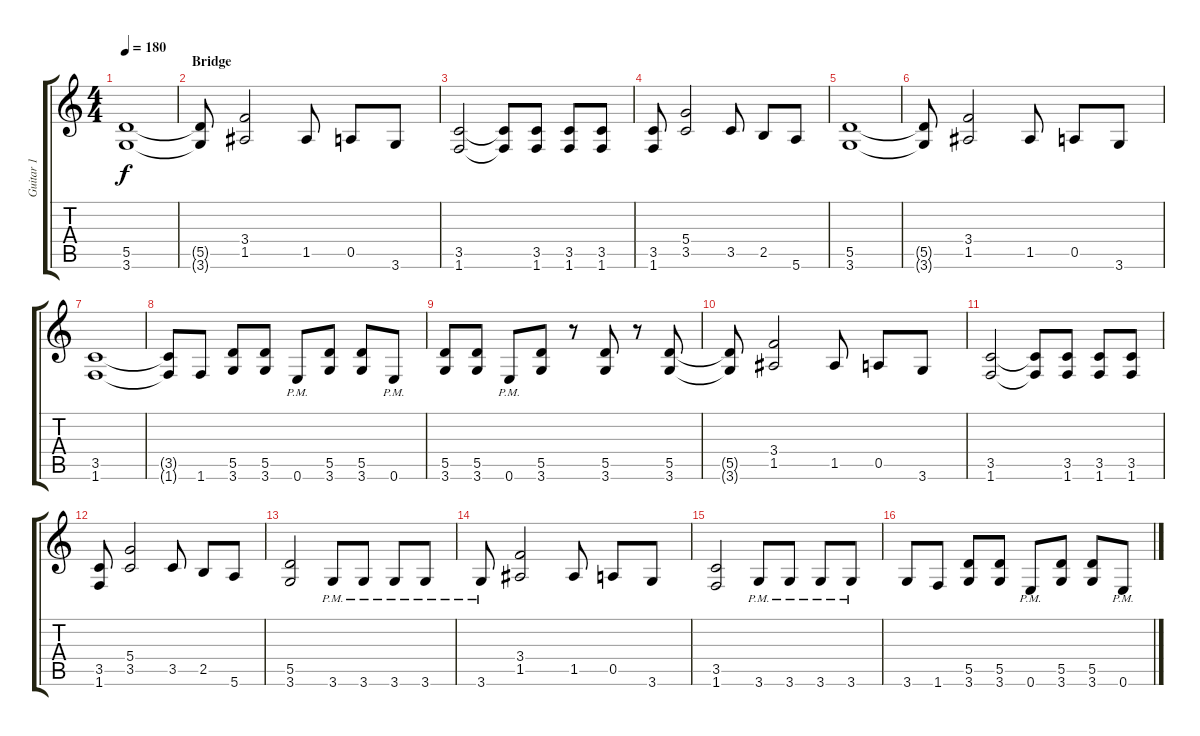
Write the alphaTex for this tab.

\track ("Guitar 1" "Guitar 1") {instrument distortionguitar}
\staff {score tabs}
\tuning (E4 B3 G3 D3 A2 E2) {hide}
\ts (4 4)
\tempo 180
\clef g2
\ks c
(5.5 3.6).1{dy f} |
\section ("" "Bridge")
(5.5{t} 3.6{t}).8 (3.4 1.5).2 1.5.8 0.5.8 3.6.8 |
(3.5 1.6).2 (3.5{t} 1.6{t}).8 (3.5 1.6).8 (3.5 1.6).8 (3.5 1.6).8 |
(3.5 1.6).8 (5.4 3.5).2 3.5.8 2.5.8 5.6.8 |
(5.5 3.6).1 |
(5.5{t} 3.6{t}).8 (3.4 1.5).2 1.5.8 0.5.8 3.6.8 |
(3.5 1.6).1 |
(3.5{t} 1.6{t}).8 1.6.8 (5.5 3.6).8 (5.5 3.6).8 0.6{pm}.8 (5.5 3.6).8 (5.5 3.6).8 0.6{pm}.8 |
(5.5 3.6).8 (5.5 3.6).8 0.6{pm}.8 (5.5 3.6).8 r.8 (5.5 3.6).8 r.8 (5.5 3.6).8 |
(5.5{t} 3.6{t}).8 (3.4 1.5).2 1.5.8 0.5.8 3.6.8 |
(3.5 1.6).2 (3.5{t} 1.6{t}).8 (3.5 1.6).8 (3.5 1.6).8 (3.5 1.6).8 |
(3.5 1.6).8 (5.4 3.5).2 3.5.8 2.5.8 5.6.8 |
(5.5 3.6).2 3.6{pm}.8 3.6{pm}.8 3.6{pm}.8 3.6{pm}.8 |
3.6{pm}.8 (3.4 1.5).2 1.5.8 0.5.8 3.6.8 |
(3.5 1.6).2 3.6{pm}.8 3.6{pm}.8 3.6{pm}.8 3.6{pm}.8 |
3.6.8 1.6.8 (5.5 3.6).8 (5.5 3.6).8 0.6{pm}.8 (5.5 3.6).8 (5.5 3.6).8 0.6{pm}.8
